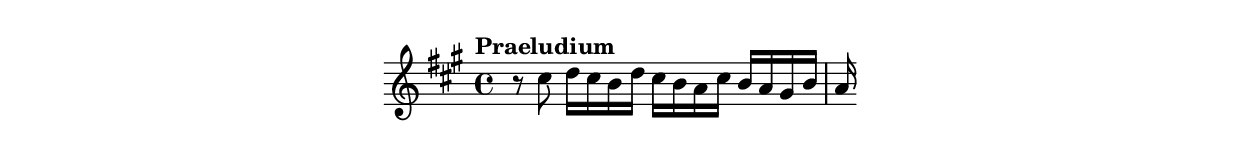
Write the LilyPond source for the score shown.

\include "indice.ily"
\version "2.15.33"
\new Staff \relative f {
  \time 4/4
  \clef treble
  \key fis \minor
  \tempo "Praeludium"
  r8 cis''8 d16 cis b d cis b a cis b a gis b
  a16 %corchete suelto recto
}